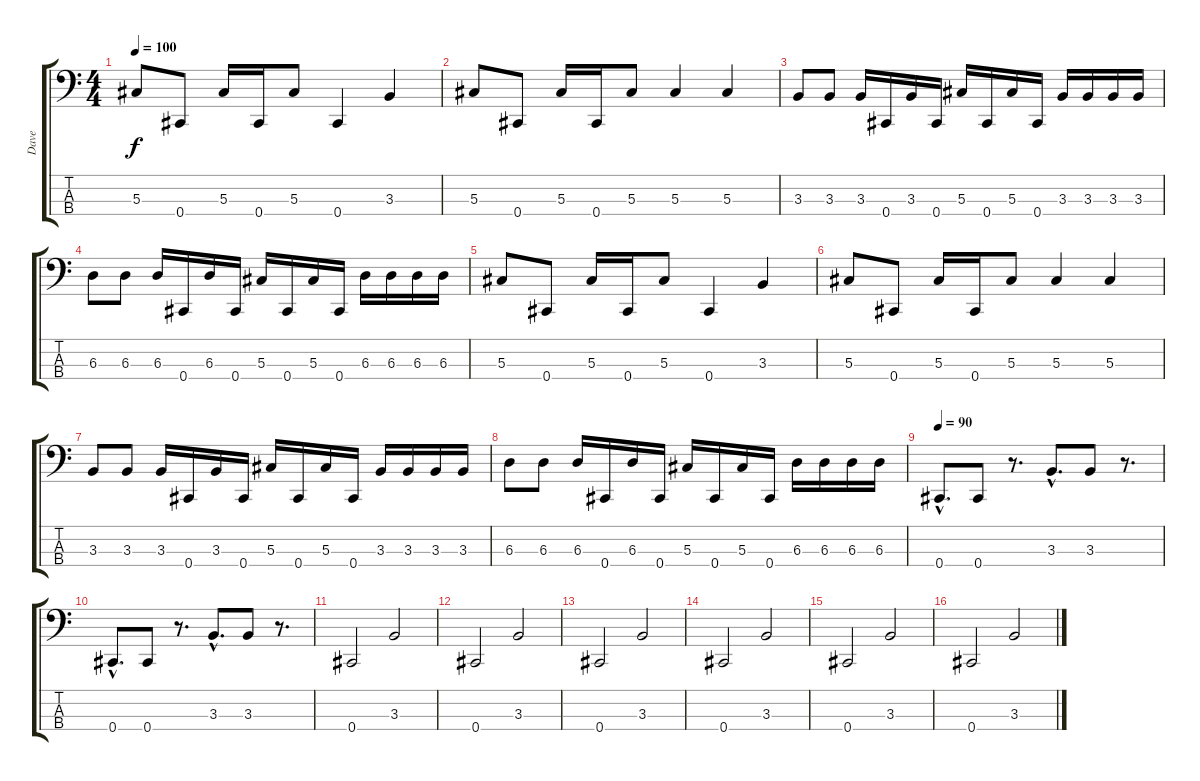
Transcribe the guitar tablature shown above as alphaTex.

\track ("Dave" "Dave") {instrument electricbasspick}
\staff {score tabs}
\tuning (Gb2 Db2 Ab1 Db1) {hide}
\ts (4 4)
\tempo 100
\clef f4
\ks c
5.3.8{dy f} 0.4.8 5.3.16 0.4.16 5.3.8 0.4.4 3.3.4 |
5.3.8 0.4.8 5.3.16 0.4.16 5.3.8 5.3.4 5.3.4 |
3.3.8 3.3.8 3.3.16 0.4.16 3.3.16 0.4.16 5.3.16 0.4.16 5.3.16 0.4.16 3.3.16 3.3.16 3.3.16 3.3.16 |
6.3.8 6.3.8 6.3.16 0.4.16 6.3.16 0.4.16 5.3.16 0.4.16 5.3.16 0.4.16 6.3.16 6.3.16 6.3.16 6.3.16 |
5.3.8 0.4.8 5.3.16 0.4.16 5.3.8 0.4.4 3.3.4 |
5.3.8 0.4.8 5.3.16 0.4.16 5.3.8 5.3.4 5.3.4 |
3.3.8 3.3.8 3.3.16 0.4.16 3.3.16 0.4.16 5.3.16 0.4.16 5.3.16 0.4.16 3.3.16 3.3.16 3.3.16 3.3.16 |
6.3.8 6.3.8 6.3.16 0.4.16 6.3.16 0.4.16 5.3.16 0.4.16 5.3.16 0.4.16 6.3.16 6.3.16 6.3.16 6.3.16 |
\tempo 90
0.4{hac}.8{d} 0.4.8 r.8{d} 3.3{hac}.8{d} 3.3.8 r.8{d} |
0.4{hac}.8{d} 0.4.8 r.8{d} 3.3{hac}.8{d} 3.3.8 r.8{d} |
0.4.2 3.3.2 |
0.4.2 3.3.2 |
0.4.2 3.3.2 |
0.4.2 3.3.2 |
0.4.2 3.3.2 |
0.4.2 3.3.2
